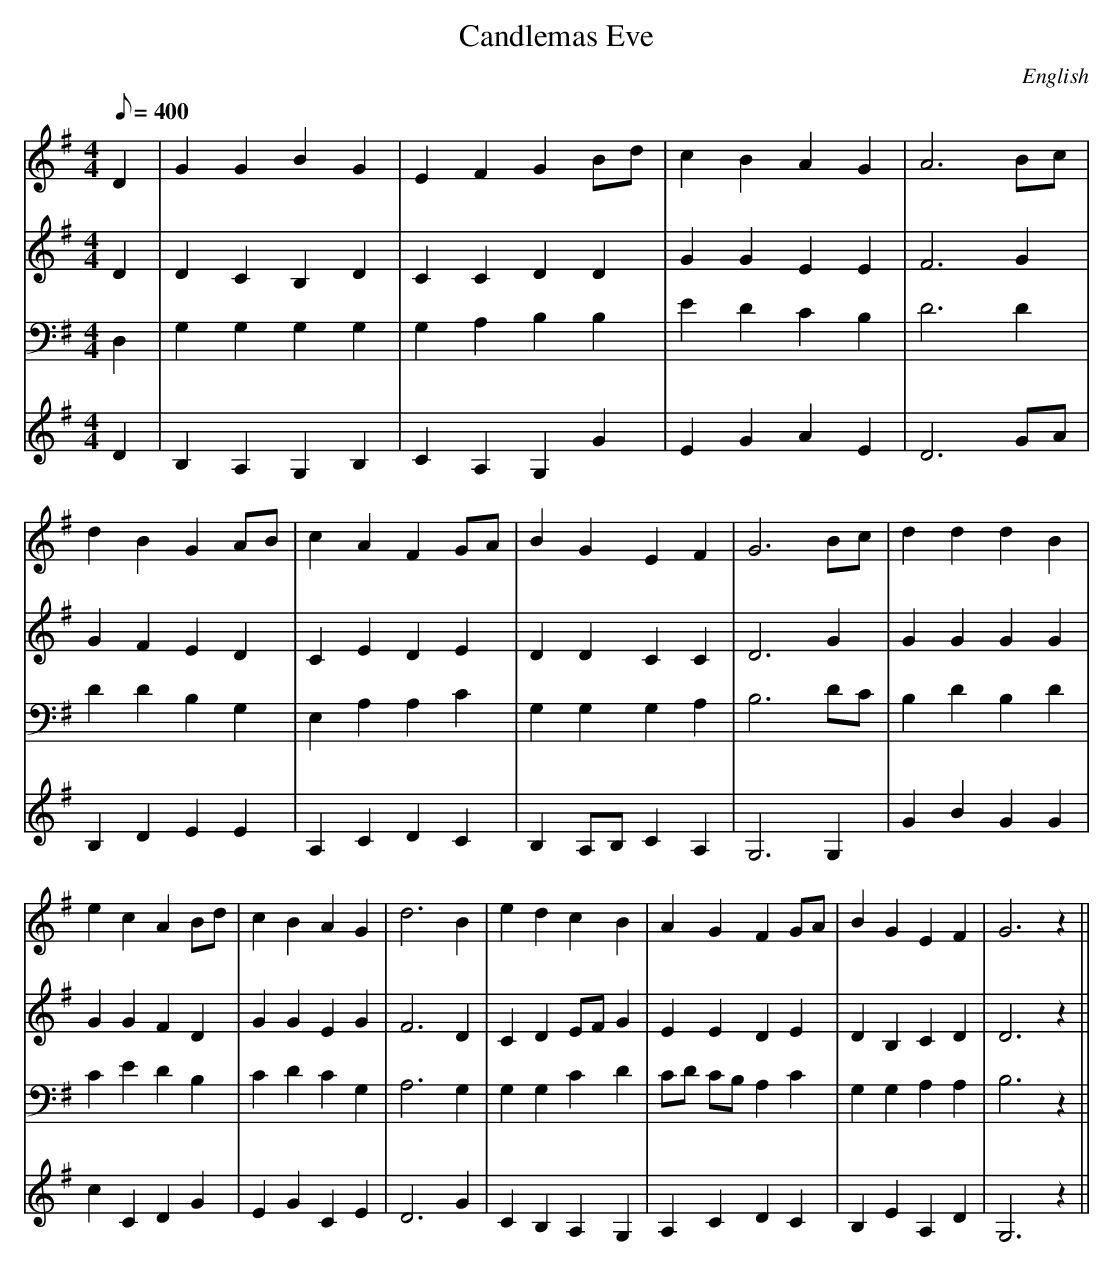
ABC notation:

X:1
T: Candlemas Eve
M:4/4
L:1/8
Q:400
O:English
K:G
V: 1
D2 |\
G2  G2  B2  G2  | E2  F2  G2  Bd  | c2  B2   A2  G2  | A6  Bc  |\
d2  B2  G2  AB  | c2  A2  F2  GA  | B2  G2   E2  F2  | G6  Bc |\
d2  d2  d2  B2  | e2  c2  A2  Bd  | c2  B2   A2  G2  | d6  B2  |\
e2  d2  c2  B2  | A2  G2  F2  GA  | B2  G2   E2  F2  | G6  z2  ||
V: 2
D2 |\
D2  C2  B,2 D2  | C2  C2  D2  D2  | G2  G2   E2  E2  | F6  G2  |\
G2  F2  E2  D2  | C2  E2  D2  E2  | D2  D2   C2  C2  | D6  G2 |\
G2  G2  G2  G2  | G2  G2  F2  D2  | G2  G2   E2  G2  | F6  D2  |\
C2  D2  EF  G2  | E2  E2  D2  E2  | D2  B,2  C2  D2  | D6  z2  ||
V: 3
D,2 |\
G,2 G,2 G,2 G,2 | G,2 A,2 B,2 B,2 | E2  D2   C2  B,2 | D6  D2  |\
D2  D2  B,2 G,2 | E,2 A,2 A,2 C2  | G,2 G,2  G,2 A,2 | B,6 DC |\
B,2 D2  B,2 D2  | C2  E2  D2  B,2 | C2  D2   C2  G,2 | A,6 G,2 |\
G,2 G,2 C2  D2  | CD  CB, A,2 C2  | G,2 G,2  A,2 A,2 | B,6 z2  ||
V: 4
D2  |\
B,2 A,2 G,2 B,2 | C2  A,2 G,2 G2  | E2  G2   A2  E2  | D6  GA  |\
B,2 D2  E2  E2  | A,2 C2  D2  C2  | B,2 A,B, C2  A,2 | G,6 G,2 |\
G2  B2  G2  G2  | c2  C2  D2  G2  | E2  G2   C2  E2  | D6   G2 |\
C2  B,2 A,2 G,2 | A,2 C2  D2  C2  | B,2 E2   A,2 D2  | G,6  z2 ||
